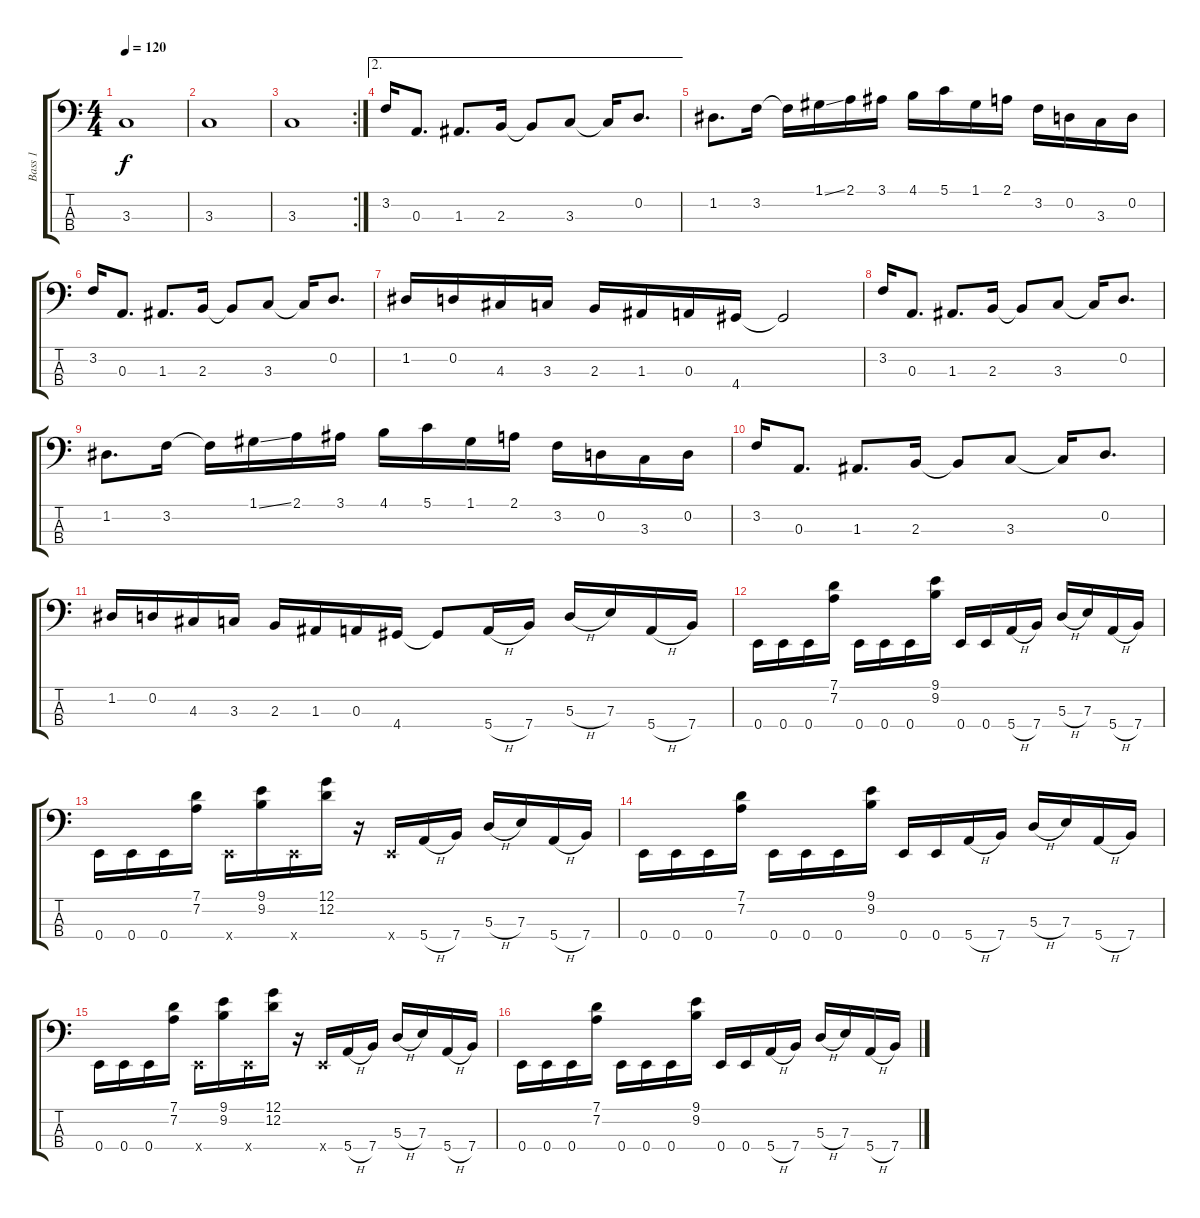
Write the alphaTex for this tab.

\track ("Bass 1" "Bass 1") {solo instrument electricbassfinger}
\staff {score tabs}
\tuning (G2 D2 A1 E1) {hide}
\ts (4 4)
\tempo 120
\clef f4
\ks c
3.3.1{dy f} |
3.3.1 |
\rc 2
3.3.1 |
\ae 2
3.2.16 0.3.8{d} 1.3.8{d} 2.3.16 2.3{t}.8 3.3.8 3.3{t}.16 0.2.8{d} |
1.2.8{d} 3.2.16 3.2{t}.16 1.1{ss}.16 2.1.16 3.1.16 4.1.16 5.1.16 1.1.16 2.1.16 3.2.16 0.2.16 3.3.16 0.2.16 |
3.2.16 0.3.8{d} 1.3.8{d} 2.3.16 2.3{t}.8 3.3.8 3.3{t}.16 0.2.8{d} |
1.2.16 0.2.16 4.3.16 3.3.16 2.3.16 1.3.16 0.3.16 4.4.16 4.4{t}.2 |
3.2.16 0.3.8{d} 1.3.8{d} 2.3.16 2.3{t}.8 3.3.8 3.3{t}.16 0.2.8{d} |
1.2.8{d} 3.2.16 3.2{t}.16 1.1{ss}.16 2.1.16 3.1.16 4.1.16 5.1.16 1.1.16 2.1.16 3.2.16 0.2.16 3.3.16 0.2.16 |
3.2.16 0.3.8{d} 1.3.8{d} 2.3.16 2.3{t}.8 3.3.8 3.3{t}.16 0.2.8{d} |
1.2.16 0.2.16 4.3.16 3.3.16 2.3.16 1.3.16 0.3.16 4.4.16 4.4{t}.8 5.4{h}.16 7.4.16 5.3{h}.16 7.3.16 5.4{h}.16 7.4.16 |
0.4.16 0.4.16 0.4.16 (7.1 7.2).16 0.4.16 0.4.16 0.4.16 (9.1 9.2).16 0.4.16 0.4.16 5.4{h}.16 7.4.16 5.3{h}.16 7.3.16 5.4{h}.16 7.4.16 |
0.4.16 0.4.16 0.4.16 (7.1 7.2).16 0.4{x}.16 (9.1 9.2).16 0.4{x}.16 (12.1 12.2).16 r.16 0.4{x}.16 5.4{h}.16 7.4.16 5.3{h}.16 7.3.16 5.4{h}.16 7.4.16 |
0.4.16 0.4.16 0.4.16 (7.1 7.2).16 0.4.16 0.4.16 0.4.16 (9.1 9.2).16 0.4.16 0.4.16 5.4{h}.16 7.4.16 5.3{h}.16 7.3.16 5.4{h}.16 7.4.16 |
0.4.16 0.4.16 0.4.16 (7.1 7.2).16 0.4{x}.16 (9.1 9.2).16 0.4{x}.16 (12.1 12.2).16 r.16 0.4{x}.16 5.4{h}.16 7.4.16 5.3{h}.16 7.3.16 5.4{h}.16 7.4.16 |
0.4.16 0.4.16 0.4.16 (7.1 7.2).16 0.4.16 0.4.16 0.4.16 (9.1 9.2).16 0.4.16 0.4.16 5.4{h}.16 7.4.16 5.3{h}.16 7.3.16 5.4{h}.16 7.4.16
